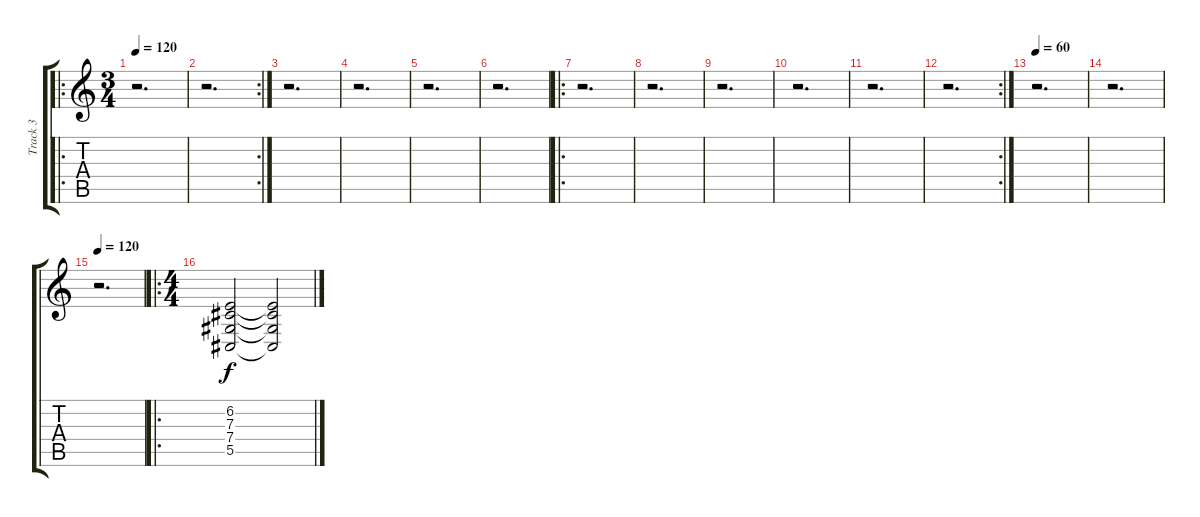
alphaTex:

\track ("Track 3" "Track 3") {instrument pad4choir}
\staff {score tabs}
\tuning (Eb4 Bb3 Gb3 Db3 Ab2 Db2) {hide}
\ro
\ts (3 4)
\tempo 120
\clef g2
\ks c
r.2{d dy f instrument pad4choir} |
\rc 2
r.2{d} |
r.2{d} |
r.2{d} |
r.2{d} |
r.2{d} |
\ro
r.2{d} |
r.2{d} |
r.2{d} |
r.2{d} |
r.2{d} |
\rc 2
r.2{d} |
\tempo 60
r.2{d} |
r.2{d} |
\tempo 120
r.2{d} |
\ro
\ts (4 4)
(6.2 7.3 7.4 5.5).2 (6.2{t} 7.3{t} 7.4{t} 5.5{t}).2
